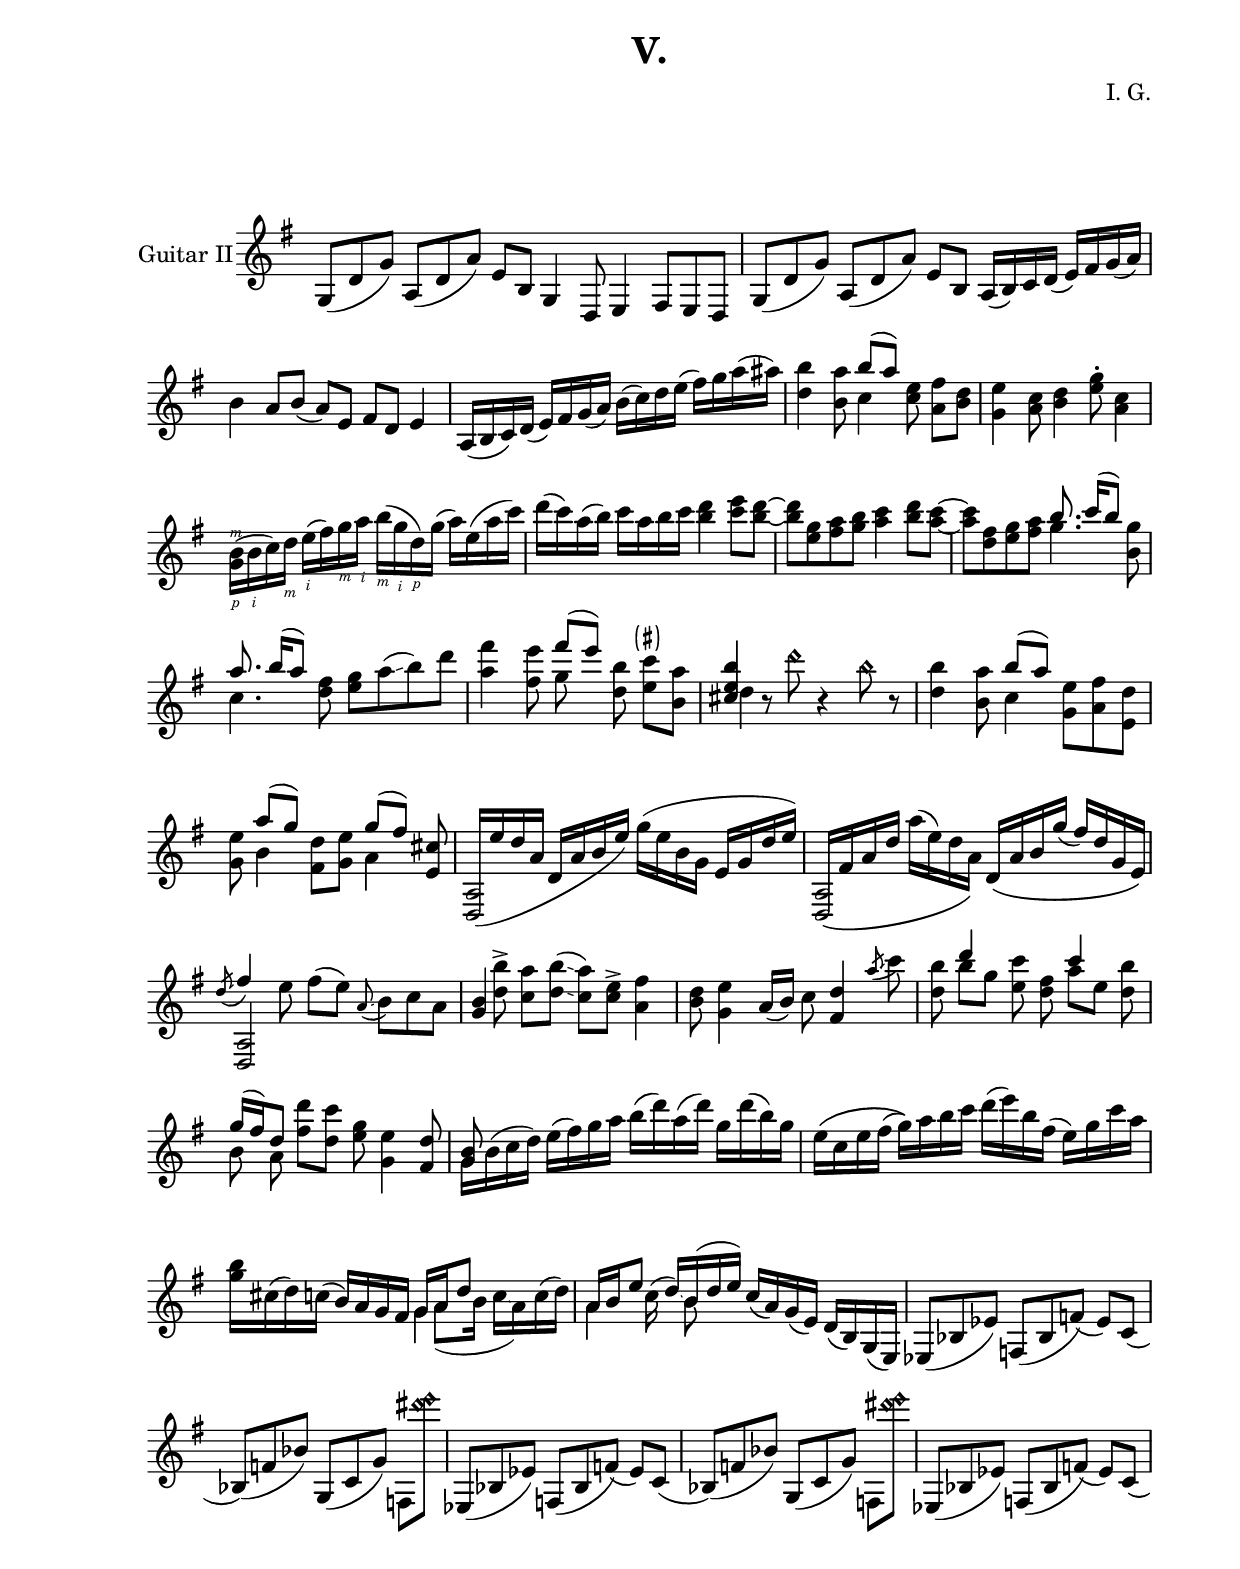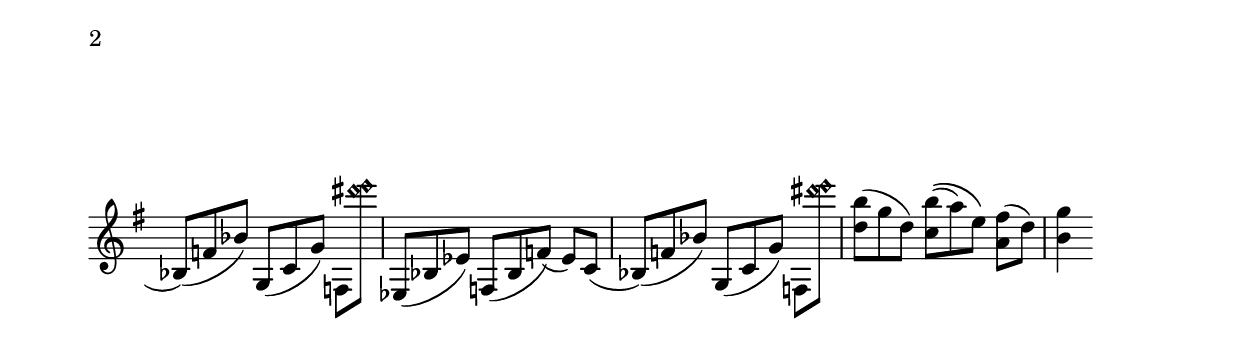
\version "2.18.0"

\language "deutsch"

\header {
  title = "V."
  meter = ""
  composer = "I. G."
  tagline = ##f
}

\paper {
  #(set-paper-size "a4")
  top-system-spacing #'basic-distance = #25
  top-markup-spacing #'basic-distance = #8
  markup-system-spacing #'basic-distance = #26
  system-system-spacing #'basic-distance = #16
  last-bottom-spacing #'basic-distance = #25
  two-sided = ##t
  inner-margin = 25
  outer-margin = 15
}

\layout {
  \context {
    \Score
    \remove "Bar_number_engraver"
  }
}
\include "global.ly"
guitarTwo = \relative{
  \global
  \override Staff.TimeSignature #'stencil = ##f
  \time 8/4
  g8[( d' g]) a,[( d a']) e h g4 d8 e4 fis8[ e d]
  \time 6/4
  g8[( d' g]) a,[( d a']) e h a16( h) c d(\glissando e) fis g( a)
  \time 5/4
  h4 a8 h( a) e fis d e4
  \time 4/4
  a,16( h c) d\glissando( e) fis g( a) h( c) d e( fis) g a( ais)
  <d, h'>4 <h a'>8 << { h'8[( a]) } \\ { c,4 } >><c e>8\noBeam<a fis'><h d>
  <g e'>4<a c>8<h d>4<e g>8-.<a, c>4
  \once\override StrokeFinger.avoid-slur = #'outside
  \override StrokeFinger.staff-padding = #'()
  \override StrokeFinger.add-stem-support = ##t
  \set strokeFingerOrientations = #'(up down)
  <g-\RH #1 h-\RH #3 >16(
  \override StrokeFinger.avoid-slur = #'inside
  \set strokeFingerOrientations = #'(down)
  h-\RH #2 c) d-\RH #3 e-\RH #2( fis) g-\RH #3 a-\RH#2
  h-\RH #3( g-\RH #2 d-\RH#1) g\glissando( a) e( a c)
  d( c) a\glissando( h) c a h c <h d>4<c e>8<h d>~
  q <e, g><fis a><g h><a c>4 <h d>8 <a c>~ q <d, fis><e g><fis a>
  <<{h8. c16[( h8])}\\{g4.}>><h, g'>8<<{a'8. h16[( a8])}\\{c,4.}>>
  <d fis>8<e g> a\glissando( h) d
  <a fis'>4<fis e'>8 <<{fis'[( e])}\\{g,}>><d h'>
  \noBeam <e c'>^\markup {\tiny \parenthesize \sharp}<h a'>
  <<{<cis e h'>4}\\{
    \once \override NoteColumn.force-hshift = #1.7
    d4}>> r8 d'\harmonic r4 h8\harmonic r
  <d, h'>4 <h a'>8 << { h'8[( a]) } \\ { c,4 } >>
  <g e'>8 <a fis'><e d'><g e'><<{a'8[( g])}\\{h,4}>><fis d'>8[<g e'>]
  <<{g'8[( fis])}\\{a,4}>><e cis'>8
  <\tweak #'duration-log #1 d, \tweak #'duration-log #1 a'>16(
  e'' d a d, a' h e) g( e h g e g d' e)
  <\tweak #'duration-log #1 d,, \tweak #'duration-log #1 a'>_\(
  fis' a d a'( e) d a\) d,_\( a' h g'_(\stemUp fis) d g, e\)\stemNeutral
  <<
    {
      \override NoteColumn.ignore-collision = ##t
      \stemUp<\tweak #'duration-log #1 d, \tweak #'duration-log #1 a'>4      
    }
    \\
    {
      \stemUp
      \acciaccatura d''8\glissando \stemUp fis4      
    }
  >>
  e8 fis[( e]) \appoggiatura a,\glissando h c a
  <<{<g h>4}\\{s8 <d' h'>^>}>><c a'><d h'>\glissando(<c a'>)<c e>-><a fis'>4
  <h d>8<g e'>4 a16( h) c8 <fis, d'>4 \acciaccatura a'8\glissando c
  <d, h'><<{d'4}\\{h8[ g]}>><e c'>8<d fis><<{c'4}\\{a8[ e]}>><d h'>8
  <<{g16( fis) d8}\\{h a}>><fis' d'><d c'><e g><g, e'>4<fis d'>8
  <<{<g h>8 s}\\{g16 h^( c\glissando d)}>> e16( fis) g a h( d) a( d) g, d'( h) g
  e\( c e fis( g)\) a h c d\glissando( e) h fis\glissando( e) g c a
  <g h> cis,( d) c\glissando( h) a g fis
  <<
    {
      g a d8 s4 a16 h e8 s4
    }
    \\
    {
      g,4 s a4 s16 h8 s16
    }
    \\
    {
      \stemDown s16 a8_( h16 c\glissando a) c( d) s8. c16(
      \stemUp d)\glissando h( d e)
    }
  >>
  c16( a) g( e) d( h) g( e)
  \repeat unfold 4 {
    es8[( b' es]) f,[( b f'])(es) c( b[)( f' b]) g,[( c g'])
    \stemDown f, <dis'''\harmonic e\harmonic> \stemNeutral
  }
  <d, h'>8[( g d])<c h'>[\(( a') e]\)<a, fis'>( d) <h g'>4
}

\score {
  \new Staff \with {
    instrumentName = "Guitar II"
  }
  \guitarTwo
}